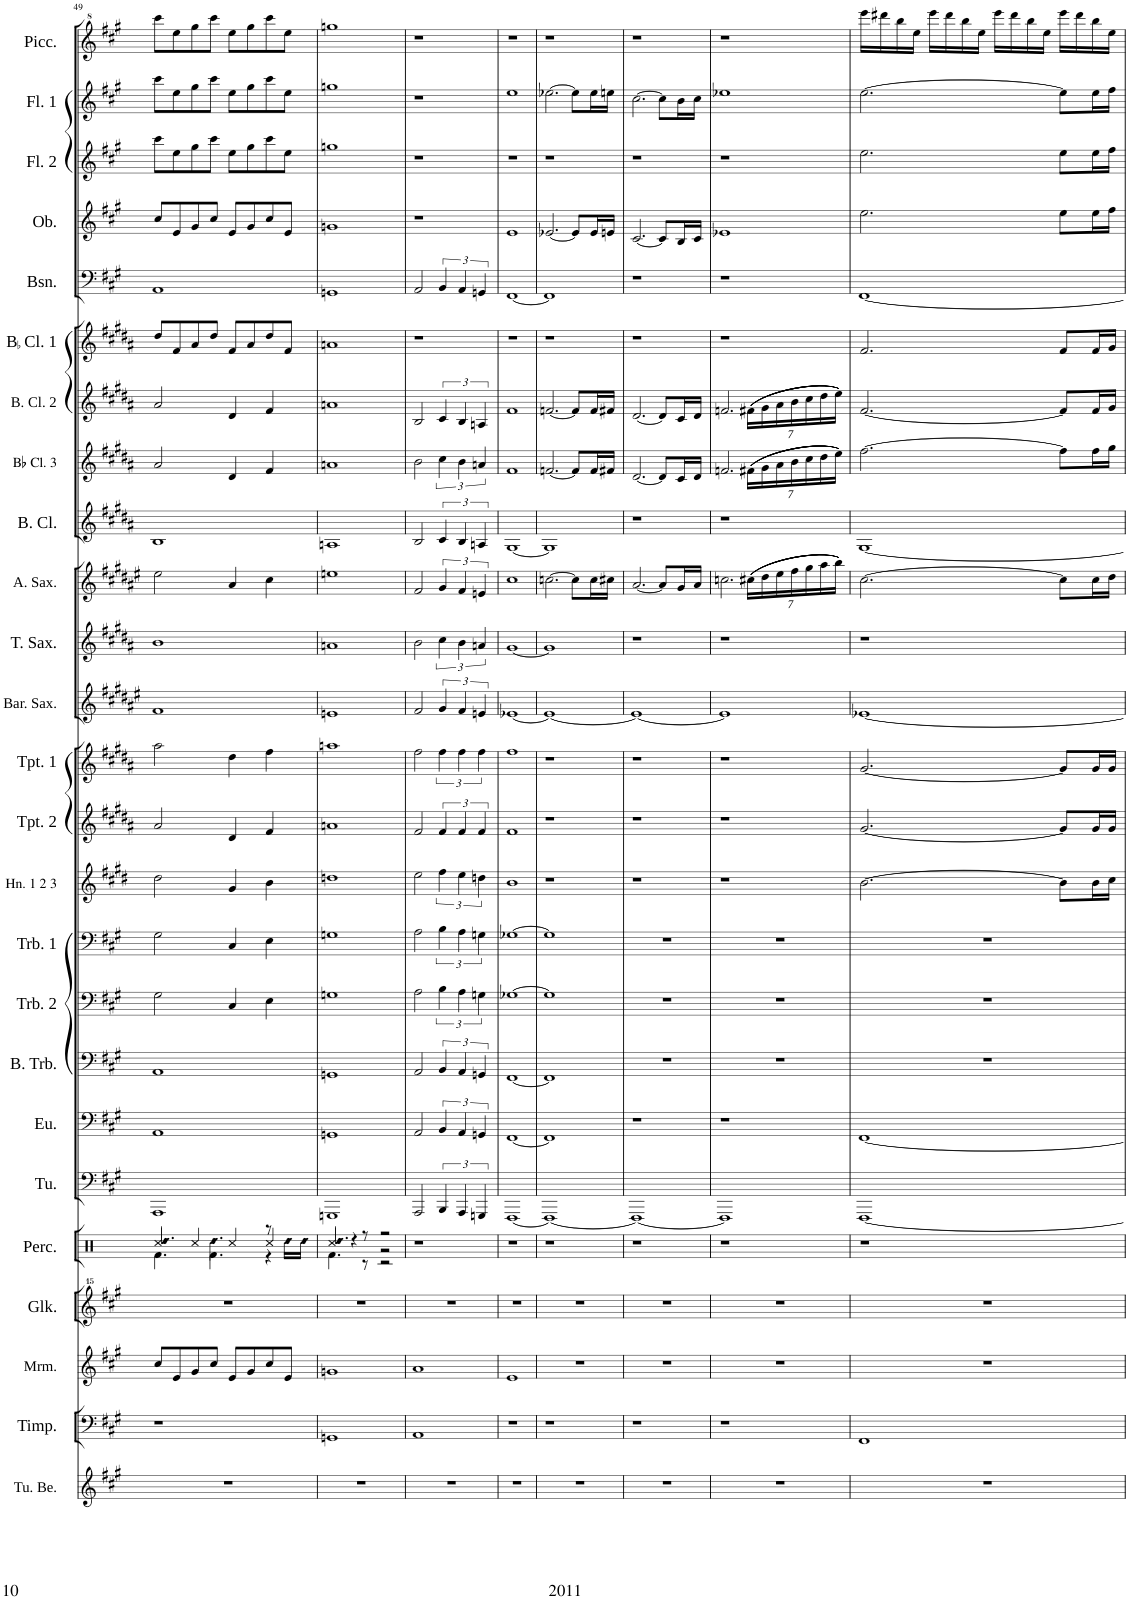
**kern	**kern	**kern	**kern	**kern	**kern	**kern	**kern	**kern	**kern	**kern	**kern	**kern	**kern	**kern	**kern	**kern	**kern	**kern	**kern	**kern	**kern	**kern	**kern	**kern
*part25	*part24	*part23	*part22	*part21	*part20	*part19	*part18	*part17	*part16	*part15	*part14	*part13	*part12	*part11	*part10	*part9	*part8	*part7	*part6	*part5	*part4	*part3	*part2	*part1
*staff25	*staff24	*staff23	*staff22	*staff21	*staff20	*staff19	*staff18	*staff17	*staff16	*staff15	*staff14	*staff13	*staff12	*staff11	*staff10	*staff9	*staff8	*staff7	*staff6	*staff5	*staff4	*staff3	*staff2	*staff1
*I"Tubular Bells	*I"Timpani	*I"Marimba	*I"Glockenspiel	*I"Percussion	*I"Tuba	*I"Euphonium	*I"Bass Trombone	*I"Trombone 2	*I"Trombone 1	*I"Horn 1 2 3	*I"BaccidentalFlat Trumpet 2	*I"BaccidentalFlat Trumpet 1	*I"Baritone Saxophone	*I"Tenor Saxophone	*I"Alto Saxophone	*I"Bass Clarinet	*I"Bb Clarinet 3	*I"BaccidentalFlat Clarinet 2	*I"BaccidentalFlat Clarinet 1	*I"Bassoon	*I"Oboe	*I"Flute 2	*I"Flute 1	*I"Piccolo
*I'Tu. Be.	*I'Timp.	*I'Mrm.	*I'Glk.	*I'Perc.	*I'Tu.	*I'Eu.	*I'B. Trb.	*I'Trb. 2	*I'Trb. 1	*I'Hn. 1 2 3	*I'Tpt. 2	*I'Tpt. 1	*I'Bar. Sax.	*I'T. Sax.	*I'A. Sax.	*I'B. Cl.	*I'Bb Cl. 3	*I'B. Cl. 2	*I'BaccidentalFlat Cl. 1	*I'Bsn.	*I'Ob.	*I'Fl. 2	*I'Fl. 1	*I'Picc.
!!LO:PB:g=z
*clefG2	*clefF4	*clefG2	*clefG^^2	*clefX	*clefF4	*clefF4	*clefF4	*clefF4	*clefF4	*clefG2	*clefG2	*clefG2	*clefG2	*clefG2	*clefG2	*clefG2	*clefG2	*clefG2	*clefG2	*clefF4	*clefG2	*clefG2	*clefG2	*clefG^2
*	*	*	*	*	*	*	*	*	*	*Trd4c7	*Trd1c2	*Trd1c2	*Trd12c21	*Trd8c14	*Trd5c9	*Trd8c14	*Trd1c2	*Trd1c2	*Trd1c2	*	*	*	*	*Trd-7c-12
*k[f#c#g#]	*k[f#c#g#]	*k[f#c#g#]	*k[f#c#g#]	*k[]	*k[f#c#g#]	*k[f#c#g#]	*k[f#c#g#]	*k[f#c#g#]	*k[f#c#g#]	*k[f#c#g#d#]	*k[f#c#g#d#a#]	*k[f#c#g#d#a#]	*k[f#c#g#d#a#e#]	*k[f#c#g#d#a#]	*k[f#c#g#d#a#e#]	*k[f#c#g#d#a#]	*k[f#c#g#d#a#]	*k[f#c#g#d#a#]	*k[f#c#g#d#a#]	*k[f#c#g#]	*k[f#c#g#]	*k[f#c#g#]	*k[f#c#g#]	*k[f#c#g#]
*M4/4	*M4/4	*M4/4	*M4/4	*M4/4	*M4/4	*M4/4	*M4/4	*M4/4	*M4/4	*M4/4	*M4/4	*M4/4	*M4/4	*M4/4	*M4/4	*M4/4	*M4/4	*M4/4	*M4/4	*M4/4	*M4/4	*M4/4	*M4/4	*M4/4
=49	=49	=49	=49	=49	=49	=49	=49	=49	=49	=49	=49	=49	=49	=49	=49	=49	=49	=49	=49	=49	=49	=49	=49	=49
!	!	!	!	!LO:N:head=diamond	!	!	!	!	!	!	!	!	!	!	!	!	!	!	!	!	!	!	!	!
*	*	*	*	*^	*	*	*	*	*	*	*	*	*	*	*	*	*	*	*	*	*	*	*	*
*	*	*	*	*	*^	*	*	*	*	*	*	*	*	*	*	*	*	*	*	*	*	*	*	*	*
1r	1r	8cc#/L	1r	4.Rdd/	4Rcc/	4.Rf\	1AAA	1AA	1AA	2G#\	2G#\	2dd#\	2a#/	2aa#\	1f#	1b	2ee#\	1B	2a#/	2a#/	8dd#/L	1AA	8cc#/L	8ccc#\L	8ccc#\L	8cccc#\L
.	.	8e/	.	.	.	.	.	.	.	.	.	.	.	.	.	.	.	.	.	.	8f#/	.	8e/	8ee\	8ee\	8eee\
.	.	8g#/	.	.	4Rcc/	.	.	.	.	.	.	.	.	.	.	.	.	.	.	.	8a#/	.	8g#/	8gg#\	8gg#\	8ggg#\
!	!	!	!	!LO:N:head=diamond	!	!	!	!	!	!	!	!	!	!	!	!	!	!	!	!	!	!	!	!	!	!
.	.	8cc#/J	.	4.Rdd\	.	4.Rf\	.	.	.	.	.	.	.	.	.	.	.	.	.	.	8dd#/J	.	8cc#/J	8ccc#\J	8ccc#\J	8cccc#\J
.	.	8e/L	.	.	4Rcc/	.	.	.	.	4C#/	4C#/	4g#/	4d#/	4dd#\	.	.	4a#/	.	4d#/	4d#/	8f#/L	.	8e/L	8ee\L	8ee\L	8eee\L
.	.	8g#/	.	.	.	.	.	.	.	.	.	.	.	.	.	.	.	.	.	.	8a#/	.	8g#/	8gg#\	8gg#\	8ggg#\
.	.	8cc#/	.	8r	4Rcc/	4r	.	.	.	4E\	4E\	4b\	4f#/	4ff#\	.	.	4cc#\	.	4f#/	4f#/	8dd#/	.	8cc#/	8ccc#\	8ccc#\	8cccc#\
!	!	!	!	!LO:N:head=diamond	!	!	!	!	!	!	!	!	!	!	!	!	!	!	!	!	!	!	!	!	!	!
.	.	8e/J	.	16Rdd\LL	.	.	.	.	.	.	.	.	.	.	.	.	.	.	.	.	8f#/J	.	8e/J	8ee\J	8ee\J	8eee\J
!	!	!	!	!LO:N:head=diamond	!	!	!	!	!	!	!	!	!	!	!	!	!	!	!	!	!	!	!	!	!	!
.	.	.	.	16Rdd\JJ	.	.	.	.	.	.	.	.	.	.	.	.	.	.	.	.	.	.	.	.	.	.
=50	=50	=50	=50	=50	=50	=50	=50	=50	=50	=50	=50	=50	=50	=50	=50	=50	=50	=50	=50	=50	=50	=50	=50	=50	=50	=50
!	!	!	!	!LO:N:head=diamond	!	!	!	!	!	!	!	!	!	!	!	!	!	!	!	!	!	!	!	!	!	!
1r	1GGn	1gn	1r	4.Rdd/	4Rcc/	4.Rf\	1GGGn	1GGn	1GGn	1Gn	1Gn	1ddn	1an	1aan	1en	1an	1een	1An	1an	1an	1an	1GGn	1gn	1ggn	1ggn	1gggn
.	.	.	.	.	4r	.	.	.	.	.	.	.	.	.	.	.	.	.	.	.	.	.	.	.	.	.
.	.	.	.	8r	.	8r	.	.	.	.	.	.	.	.	.	.	.	.	.	.	.	.	.	.	.	.
.	.	.	.	2r	2r	2r	.	.	.	.	.	.	.	.	.	.	.	.	.	.	.	.	.	.	.	.
*	*	*	*	*v	*v	*v	*	*	*	*	*	*	*	*	*	*	*	*	*	*	*	*	*	*	*	*
=51	=51	=51	=51	=51	=51	=51	=51	=51	=51	=51	=51	=51	=51	=51	=51	=51	=51	=51	=51	=51	=51	=51	=51	=51
1r	1AA	1a	1r	1r	2AAA/	2AA/	2AA/	2A\	2A\	2ee\	2f#/	2ff#\	2f#/	2b\	2f#/	2B/	2b\	2B/	1r	2AA/	1r	1r	1r	1r
.	.	.	.	.	6BBB/	6BB/	6BB/	6B\	6B\	6ff#\	6f#/	6ff#\	6g#/	6cc#\	6g#/	6c#/	6cc#\	6c#/	.	6BB/	.	.	.	.
.	.	.	.	.	6AAA/	6AA/	6AA/	6A\	6A\	6ee\	6f#/	6ff#\	6f#/	6b\	6f#/	6B/	6b\	6B/	.	6AA/	.	.	.	.
.	.	.	.	.	6GGGn/	6GGn/	6GGn/	6Gn\	6Gn\	6ddn\	6f#/	6ff#\	6en/	6an/	6en/	6An/	6an/	6An/	.	6GGn/	.	.	.	.
=52	=52	=52	=52	=52	=52	=52	=52	=52	=52	=52	=52	=52	=52	=52	=52	=52	=52	=52	=52	=52	=52	=52	=52	=52
1r	1r	1e	1r	1r	[1FFF#	[1FF#	[1FF#	[1G-X	[1G-X	1b	1f#	1ff#	[1e-X	[1g#	1cc#	[1G#	1f#	1f#	1r	[1FF#	1e	1r	1ee	1r
=53	=53	=53	=53	=53	=53	=53	=53	=53	=53	=53	=53	=53	=53	=53	=53	=53	=53	=53	=53	=53	=53	=53	=53	=53
1r	1r	1r	1r	1r	1FFF#_	1FF#]	1FF#]	1G-]	1G-]	1r	1r	1r	1e-_	1g#]	[2.ccn\	1G#]	[2.fn/	[2.fn/	1r	1FF#]	[2.e-X/	1r	[2.ee-X\	1r
.	.	.	.	.	.	.	.	.	.	.	.	.	.	.	8cc\L]	.	8f/L]	8f/L]	.	.	8e-/L]	.	8ee-\L]	.
.	.	.	.	.	.	.	.	.	.	.	.	.	.	.	16cc\L	.	16f/L	16f/L	.	.	16e-/L	.	16ee-\L	.
.	.	.	.	.	.	.	.	.	.	.	.	.	.	.	16cc#X\JJ	.	16f#X/JJ	16f#X/JJ	.	.	16en/JJ	.	16een\JJ	.
=54	=54	=54	=54	=54	=54	=54	=54	=54	=54	=54	=54	=54	=54	=54	=54	=54	=54	=54	=54	=54	=54	=54	=54	=54
1r	1r	1r	1r	1r	1FFF#_	1r	1r	1r	1r	1r	1r	1r	1e-_	1r	[2.a#/	1r	[2.d#/	[2.d#/	1r	1r	[2.c#/	1r	[2.cc#\	1r
.	.	.	.	.	.	.	.	.	.	.	.	.	.	.	8a#/L]	.	8d#/L]	8d#/L]	.	.	8c#/L]	.	8cc#\L]	.
.	.	.	.	.	.	.	.	.	.	.	.	.	.	.	16g#/L	.	16c#/L	16c#/L	.	.	16B/L	.	16b\L	.
.	.	.	.	.	.	.	.	.	.	.	.	.	.	.	16a#/JJ	.	16d#/JJ	16d#/JJ	.	.	16c#/JJ	.	16cc#\JJ	.
=55	=55	=55	=55	=55	=55	=55	=55	=55	=55	=55	=55	=55	=55	=55	=55	=55	=55	=55	=55	=55	=55	=55	=55	=55
1r	1r	1r	1r	1r	1FFF#]	1r	1r	1r	1r	1r	1r	1r	1e-]	1r	2.ccn\	1r	2.fn/	2.fn/	1r	1r	1e-X	1r	1ee-X	1r
*	*	*	*	*	*	*	*	*	*	*	*	*	*	*	*Xbrackettup	*	*Xbrackettup	*Xbrackettup	*	*	*	*	*	*
.	.	.	.	.	.	.	.	.	.	.	.	.	.	.	((((28cc#X\LL	.	((((28f#X\LL	((((28f#X\LL	.	.	.	.	.	.
.	.	.	.	.	.	.	.	.	.	.	.	.	.	.	28dd#\	.	28g#\	28g#\	.	.	.	.	.	.
.	.	.	.	.	.	.	.	.	.	.	.	.	.	.	28ee#\	.	28a#\	28a#\	.	.	.	.	.	.
.	.	.	.	.	.	.	.	.	.	.	.	.	.	.	28ff#\	.	28b\	28b\	.	.	.	.	.	.
.	.	.	.	.	.	.	.	.	.	.	.	.	.	.	28gg#\	.	28cc#\	28cc#\	.	.	.	.	.	.
.	.	.	.	.	.	.	.	.	.	.	.	.	.	.	28aa#\	.	28dd#\	28dd#\	.	.	.	.	.	.
.	.	.	.	.	.	.	.	.	.	.	.	.	.	.	28bb\JJ))))	.	28ee\JJ))))	28ee\JJ))))	.	.	.	.	.	.
=56	=56	=56	=56	=56	=56	=56	=56	=56	=56	=56	=56	=56	=56	=56	=56	=56	=56	=56	=56	=56	=56	=56	=56	=56
1r	1FF#	1r	1r	1r	[1FFF#	[1FF#	1r	1r	1r	[2.b\	[2.g#/	[2.g#/	[1e-X	1r	[2.cc#\	[1G#	[2.ff#\	[2.f#/	2.f#/	[1FF#	2.ee\	2.ee\	[2.ee\	16eeee\LL
.	.	.	.	.	.	.	.	.	.	.	.	.	.	.	.	.	.	.	.	.	.	.	.	16dddd#X\
.	.	.	.	.	.	.	.	.	.	.	.	.	.	.	.	.	.	.	.	.	.	.	.	16bbb\
.	.	.	.	.	.	.	.	.	.	.	.	.	.	.	.	.	.	.	.	.	.	.	.	16eee\JJ
.	.	.	.	.	.	.	.	.	.	.	.	.	.	.	.	.	.	.	.	.	.	.	.	16eeee\LL
.	.	.	.	.	.	.	.	.	.	.	.	.	.	.	.	.	.	.	.	.	.	.	.	16dddd#\
.	.	.	.	.	.	.	.	.	.	.	.	.	.	.	.	.	.	.	.	.	.	.	.	16bbb\
.	.	.	.	.	.	.	.	.	.	.	.	.	.	.	.	.	.	.	.	.	.	.	.	16eee\JJ
.	.	.	.	.	.	.	.	.	.	.	.	.	.	.	.	.	.	.	.	.	.	.	.	16eeee\LL
.	.	.	.	.	.	.	.	.	.	.	.	.	.	.	.	.	.	.	.	.	.	.	.	16dddd#\
.	.	.	.	.	.	.	.	.	.	.	.	.	.	.	.	.	.	.	.	.	.	.	.	16bbb\
.	.	.	.	.	.	.	.	.	.	.	.	.	.	.	.	.	.	.	.	.	.	.	.	16eee\JJ
.	.	.	.	.	.	.	.	.	.	8b\L]	8g#/L]	8g#/L]	.	.	8cc#\L]	.	8ff#\L]	8f#/L]	8f#/L	.	8ee\L	8ee\L	8ee\L]	16eeee\LL
.	.	.	.	.	.	.	.	.	.	.	.	.	.	.	.	.	.	.	.	.	.	.	.	16dddd#\
.	.	.	.	.	.	.	.	.	.	16b\L	16g#/L	16g#/L	.	.	16cc#\L	.	16ff#\L	16f#/L	16f#/L	.	16ee\L	16ee\L	16ee\L	16bbb\
.	.	.	.	.	.	.	.	.	.	16cc#\JJ	16g#/JJ	16g#/JJ	.	.	16dd#\JJ	.	16gg#\JJ	16g#/JJ	16g#/JJ	.	16ff#\JJ	16ff#\JJ	16ff#\JJ	16eee\JJ
=	=	=	=	=	=	=	=	=	=	=	=	=	=	=	=	=	=	=	=	=	=	=	=	=
*-	*-	*-	*-	*-	*-	*-	*-	*-	*-	*-	*-	*-	*-	*-	*-	*-	*-	*-	*-	*-	*-	*-	*-	*-
